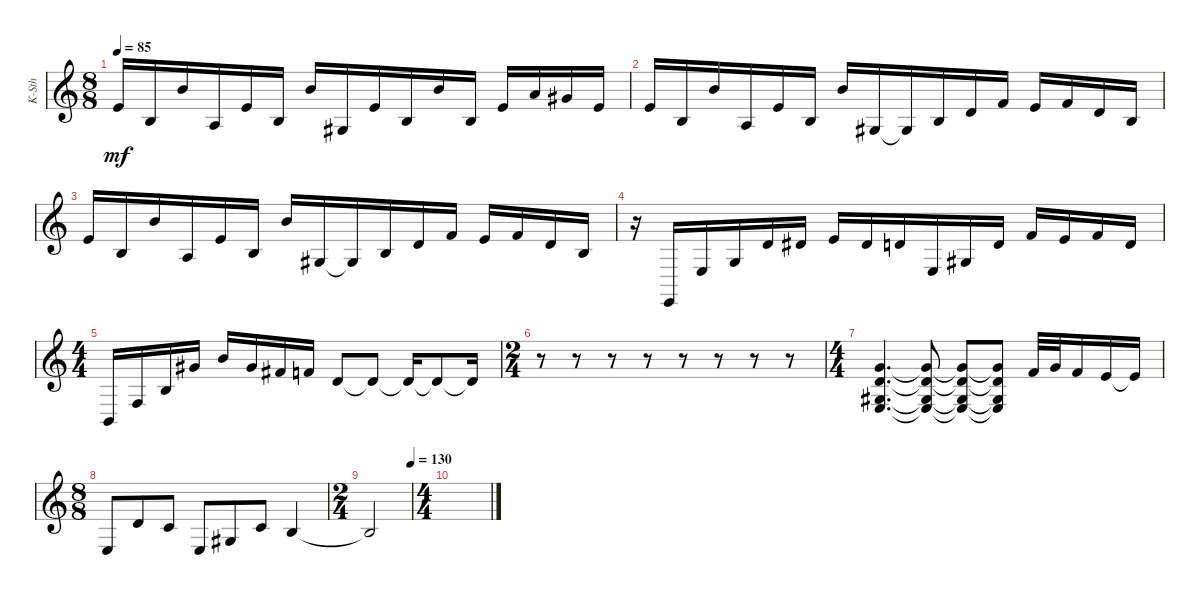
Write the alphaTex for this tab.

\defaultSystemsLayout 4
\bracketExtendMode groupsimilarinstruments
\otherSystemsTrackNameOrientation horizontal
\track ("Synthesizer" "K-Sth") {instrument fx3crystal}
\staff {score}
\tuning (E4 B3 G3 D3 A2 E2)
\ts (8 8)
\tempo 85
\clef g2
\ks c
5.2.16{dy mf} 4.3.16 7.1.16 7.4.16 9.3.16 9.4.16 7.1.16 6.4{acc #}.16 9.3.16 9.4.16 7.1.16 4.3.16 5.2.16 5.1.16 4.1{acc #}.16 5.2.16 |
5.2.16 4.3.16 7.1.16 7.4.16 9.3.16 9.4.16 7.1.16 6.4{acc #}.16 6.4{t acc #}.16 4.3.16 3.2.16 1.1.16 0.1.16 1.1.16 3.2.16 4.3.16 |
5.2.16 4.3.16 7.1.16 7.4.16 9.3.16 9.4.16 7.1.16 6.4{acc #}.16 6.4{t acc #}.16 4.3.16 3.2.16 1.1.16 0.1.16 1.1.16 3.2.16 4.3.16 |
r.16 0.6.16 2.4.16 5.4.16 3.2.16 4.2{acc #}.16 5.2.16 4.2{acc #}.16 3.2.16 2.4.16 1.3{acc #}.16 3.2.16 1.1.16 0.1.16 1.1.16 3.2.16 |
\ts (4 4)
2.5.16 3.4.16 4.3.16 4.1{acc #}.16 7.1.16 4.1{acc #}.16 2.1{acc #}.16 1.1.16 3.2.8 3.2{t}.8 3.2{t}.16 3.2{t}.8 3.2{t}.16 |
\ts (2 4)
r.8 r.8 r.8 r.8 r.8 r.8 r.8 r.8 |
\ts (4 4)
(2.4 1.3{acc #} 3.2 3.1).4{d} (3.1{t} 3.2{t} 1.3{t acc #} 2.4{t}).8 (3.1{t} 3.2{t} 1.3{t acc #} 2.4{t}).8 (3.1{t} 3.2{t} 1.3{t acc #} 2.4{t}).8 1.1.32 3.1.32 1.1.16 0.1.16 0.1{t}.16 |
\ts (8 8)
2.4.8 3.2.8 1.2.8 2.4.8 1.3{acc #}.8 1.2.8 0.2.4 |
\ts (2 4)
\tempo (130 1)
0.2{t}.2 |
\ts (4 4)
